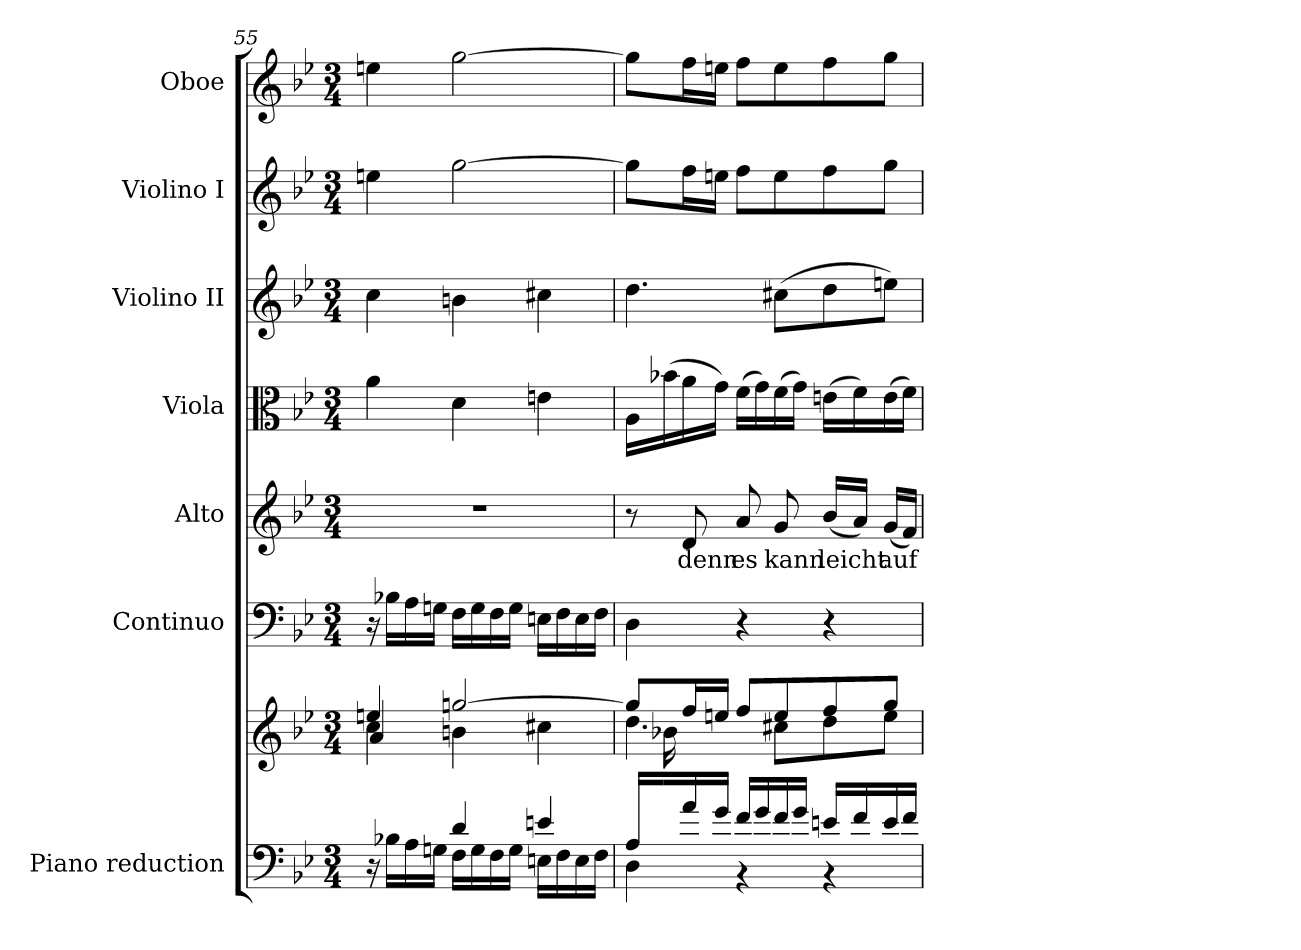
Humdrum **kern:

**kern	**kern	**kern	**kern	**text	**kern	**kern	**kern	**kern
*part7	*part7	*part6	*part5	*part5	*part4	*part3	*part2	*part1
*staff8	*staff7	*staff6	*staff5	*staff5	*staff4	*staff3	*staff2	*staff1
*I"Piano reduction	*	*I"Continuo	*I"Alto	*	*I"Viola	*I"Violino II	*I"Violino I	*I"Oboe
*I'Pno	*	*	*	*	*	*	*	*I'Ob
!!LO:PB:g=z
*clefF4	*clefG2	*clefF4	*clefG2	*	*clefC3	*clefG2	*clefG2	*clefG2
*k[b-e-]	*k[b-e-]	*k[b-e-]	*k[b-e-]	*	*k[b-e-]	*k[b-e-]	*k[b-e-]	*k[b-e-]
*M3/4	*M3/4	*M3/4	*M3/4	*	*M3/4	*M3/4	*M3/4	*M3/4
=55	=55	=55	=55	=55	=55	=55	=55	=55
*^	*^	*	*	*	*	*	*	*
*	*	*	*^	*	*	*	*	*	*	*
4ryy	16r	4een/	4cc\	4a/	16r	2.r	.	4a\	4cc\	4een\	4een\
.	16B-X\LL	.	.	.	16B-X\LL	.	.	.	.	.	.
.	16A\	.	.	.	16A\	.	.	.	.	.	.
.	16Gn\JJ	.	.	.	16Gn\JJ	.	.	.	.	.	.
4d/	16F\LL	[2ggn/	4bn\	2ryy	16F\LL	.	.	4d\	4bn\	[2gg\	[2gg\
.	16G\	.	.	.	16G\	.	.	.	.	.	.
.	16F\	.	.	.	16F\	.	.	.	.	.	.
.	16G\JJ	.	.	.	16G\JJ	.	.	.	.	.	.
4en/	16En\LL	.	4cc#X\	.	16En\LL	.	.	4en\	4cc#X\	.	.
.	16F\	.	.	.	16F\	.	.	.	.	.	.
.	16E\	.	.	.	16E\	.	.	.	.	.	.
.	16F\JJ	.	.	.	16F\JJ	.	.	.	.	.	.
=56	=56	=56	=56	=56	=56	=56	=56	=56	=56	=56	=56
16A/LL	4D\	8gg/L]	4.dd\	16ryy	4D\	8r	.	16A\LL	4.dd\	8gg\L]	8gg\L]
16ryy	.	.	.	16b-X\	.	.	.	(16b-X\	.	.	.
!	!	!	!	!	!	!	!LO:LY:b	!	!	!	!
16a/	.	16ff/L	.	2ryy	.	8d/	denn	16a\	.	16ff\L	16ff\L
16g/JJ	.	16een/JJ	.	.	.	.	.	16g\JJ)	.	16een\JJ	16een\JJ
!	!	!	!	!	!	!	!LO:LY:b	!	!	!	!
16f/LL	4r	8ff/L	.	.	4r	8a/	es	(16f\LL	.	8ff\L	8ff\L
16g/	.	.	.	.	.	.	.	16g\)	.	.	.
!	!	!	!	!	!	!	!LO:LY:b	!	!	!	!
16f/	.	8ee/	8cc#X\L	.	.	8g/	kann	(16f\	(8cc#X\L	8ee\	8ee\
16g/JJ	.	.	.	.	.	.	.	16g\JJ)	.	.	.
!	!	!	!	!	!	!	!LO:LY:b	!	!	!	!
16en/LL	4r	8ff/	8dd\	.	4r	(16b-/LL	leicht	(16en\LL	8dd\	8ff\	8ff\
16f/	.	.	.	.	.	16a/JJ)	.	16f\)	.	.	.
!	!	!	!	!	!	!	!LO:LY:b	!	!	!	!
16e/	.	8gg/J	8ee\J	8ryy	.	(16g/LL	auf	(16e\	8een\J)	8gg\J	8gg\J
16f/JJ	.	.	.	.	.	16f/JJ)	.	16f\JJ)	.	.	.
*v	*v	*	*	*	*	*	*	*	*	*	*
*	*v	*v	*v	*	*	*	*	*	*	*
=	=	=	=	=	=	=	=	=
*-	*-	*-	*-	*-	*-	*-	*-	*-
